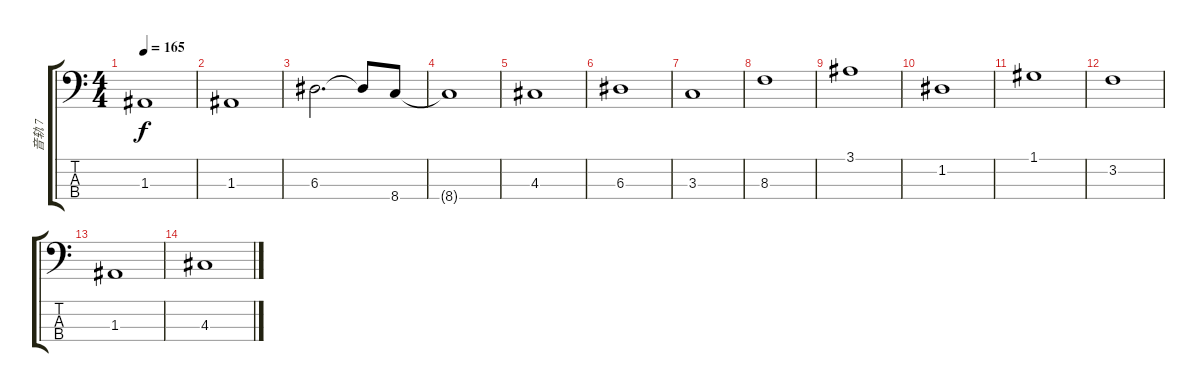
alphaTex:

\track ("音轨 7" "音轨 7") {instrument electricbassfinger}
\staff {score tabs}
\tuning (G2 D2 A1 E1) {hide}
\ts (4 4)
\tempo 165
\clef f4
\ks c
1.3.1{dy f} |
1.3.1 |
6.3.2{d} 6.3{t}.8 8.4.8 |
8.4{t}.1 |
4.3.1 |
6.3.1 |
3.3.1 |
8.3.1 |
3.1.1 |
1.2.1 |
1.1.1 |
3.2.1 |
1.3.1 |
4.3.1
